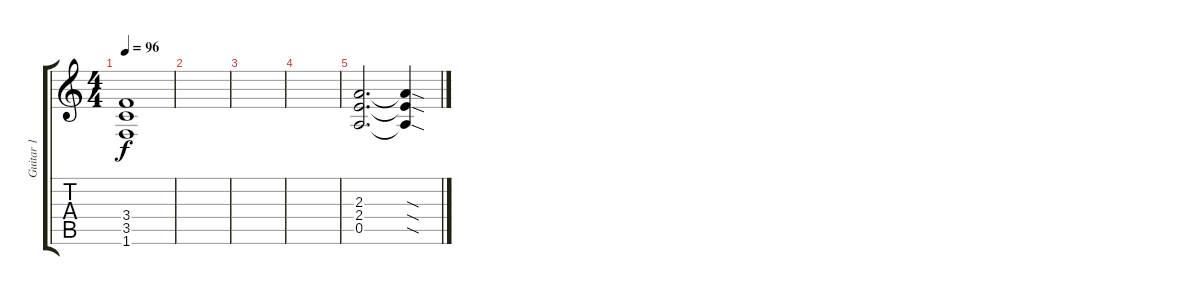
\track ("Guitar 1" "Guitar 1") {instrument overdrivenguitar}
\staff {score tabs}
\tuning (E4 B3 G3 D3 A2 E2) {hide}
\ts (4 4)
\tempo 96
\clef g2
\ks c
(3.4{t} 3.5{t} 1.6{t}).1{dy f} |
|
|
|
(2.3 2.4 0.5).2{d} (2.3{sod t} 2.4{sod t} 0.5{sod t}).4
